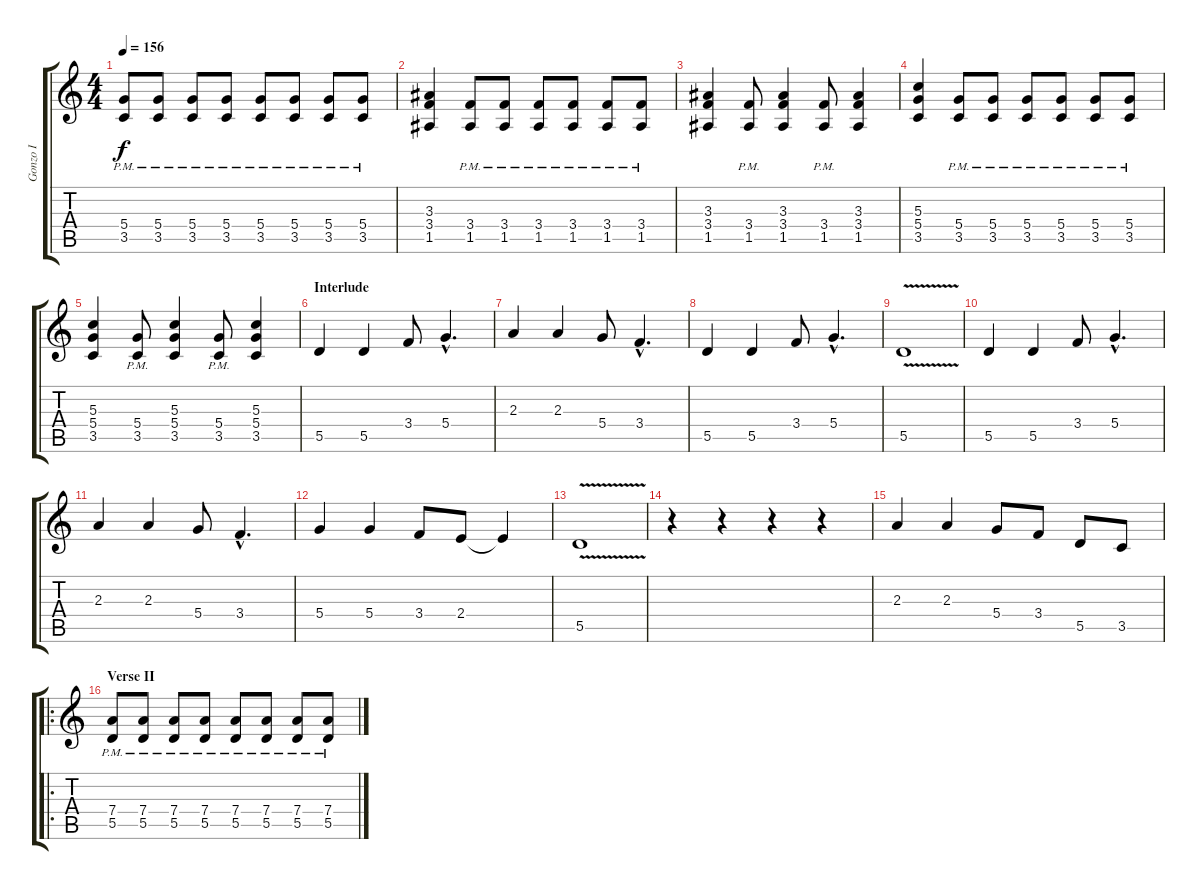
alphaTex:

\track ("Gonzo I" "Gonzo I") {instrument distortionguitar}
\staff {score tabs}
\tuning (E4 B3 G3 D3 A2 E2) {hide}
\ts (4 4)
\tempo 156
\clef g2
\ks c
(5.4{pm} 3.5{pm}).8{dy f} (5.4{pm} 3.5{pm}).8 (5.4{pm} 3.5{pm}).8 (5.4{pm} 3.5{pm}).8 (5.4{pm} 3.5{pm}).8 (5.4{pm} 3.5{pm}).8 (5.4{pm} 3.5{pm}).8 (5.4{pm} 3.5{pm}).8 |
(3.3 3.4 1.5).4 (3.4{pm} 1.5{pm}).8 (3.4{pm} 1.5{pm}).8 (3.4{pm} 1.5{pm}).8 (3.4{pm} 1.5{pm}).8 (3.4{pm} 1.5{pm}).8 (3.4{pm} 1.5{pm}).8 |
(3.3 3.4 1.5).4 (3.4{pm} 1.5{pm}).8 (3.3 3.4 1.5).4 (3.4{pm} 1.5{pm}).8 (3.3 3.4 1.5).4 |
(5.3 5.4 3.5).4 (5.4{pm} 3.5{pm}).8 (5.4{pm} 3.5{pm}).8 (5.4{pm} 3.5{pm}).8 (5.4{pm} 3.5{pm}).8 (5.4{pm} 3.5{pm}).8 (5.4{pm} 3.5{pm}).8 |
(5.3 5.4 3.5).4 (5.4{pm} 3.5{pm}).8 (5.3 5.4 3.5).4 (5.4{pm} 3.5{pm}).8 (5.3 5.4 3.5).4 |
\section ("" "Interlude")
5.5.4 5.5.4 3.4.8 5.4{hac}.4{d} |
2.3.4 2.3.4 5.4.8 3.4{hac}.4{d} |
5.5.4 5.5.4 3.4.8 5.4{hac}.4{d} |
5.5{v}.1 |
5.5.4 5.5.4 3.4.8 5.4{hac}.4{d} |
2.3.4 2.3.4 5.4.8 3.4{hac}.4{d} |
5.4.4 5.4.4 3.4.8 2.4.8 2.4{t}.4 |
5.5{v}.1 |
r.4 r.4 r.4 r.4 |
2.3.4 2.3.4 5.4.8 3.4.8 5.5.8 3.5.8 |
\ro
\section ("" "Verse II")
(7.4{pm} 5.5{pm}).8 (7.4{pm} 5.5{pm}).8 (7.4{pm} 5.5{pm}).8 (7.4{pm} 5.5{pm}).8 (7.4{pm} 5.5{pm}).8 (7.4{pm} 5.5{pm}).8 (7.4{pm} 5.5{pm}).8 (7.4{pm} 5.5{pm}).8
